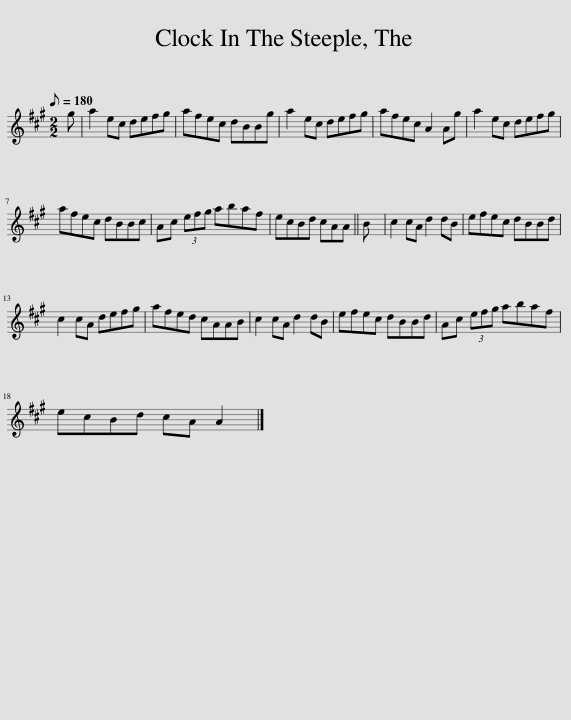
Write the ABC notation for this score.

X:1
L:1/8
Q:1/8=180
M:2/2
I:linebreak $
K:A
V:1 treble
V:1
 g | a2 ec defg | afec dBBg | a2 ec defg | afec A2 Ag | %5
 a2 ec defg |$ afec dBBc | Ac (3efg abaf | ecBd cAA || B | %10
 c2 cA d2 dB | efec dBBd |$ c2 cA defg | afed cAAB | c2 cA d2 dB | %15
 efec dBBd | Ac (3efg abaf |$ ecBd cA A2 |] %18
